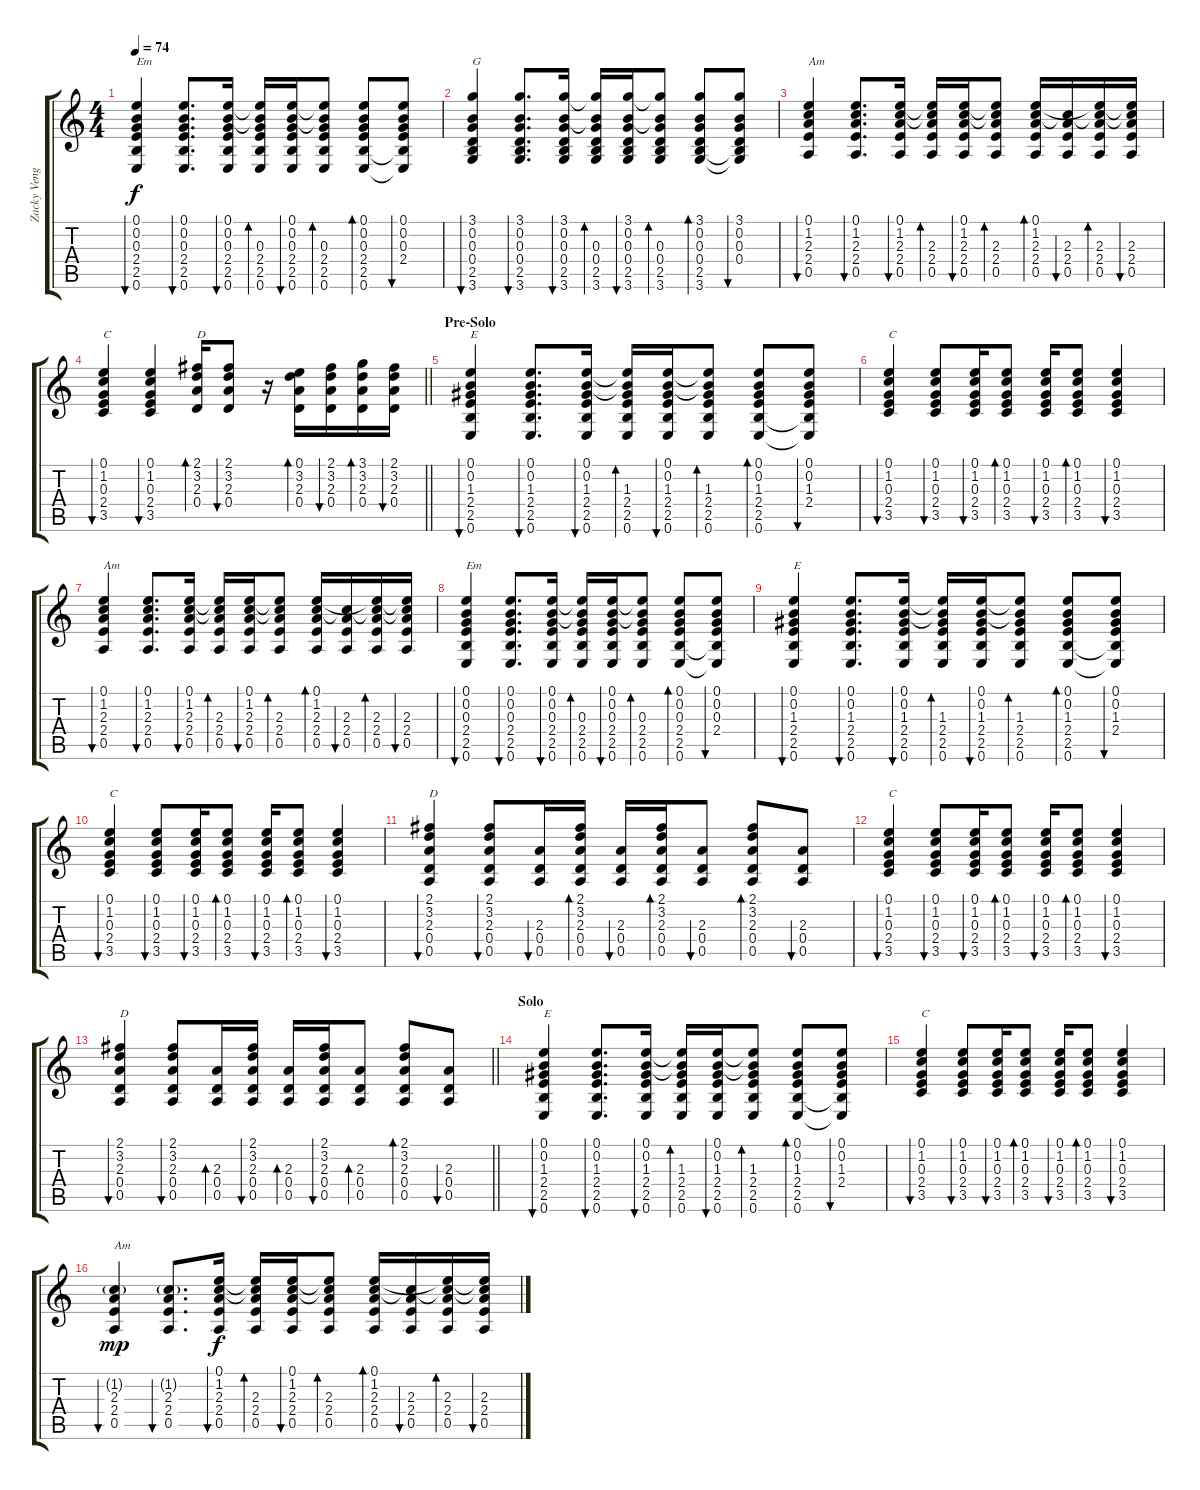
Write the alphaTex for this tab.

\track ("Zacky Vengeance" "Zacky Veng") {instrument acousticguitarsteel}
\staff {score tabs}
\tuning (E4 B3 G3 D3 A2 E2) {hide}
\ts (4 4)
\tempo 74
\clef g2
\ks c
(0.1 0.2 0.3 2.4 2.5 0.6).4{bu 60 txt "Em" dy f} (0.1 0.2 0.3 2.4 2.5 0.6).8{d bu 60} (0.1 0.2 0.3 2.4 2.5 0.6).16{bu 60} (0.1{t} 0.2{t} 0.3 2.4 2.5 0.6).16{bd 60} (0.1 0.2 0.3 2.4 2.5 0.6).16{bu 60} (0.1{t} 0.2{t} 0.3 2.4 2.5 0.6).8{bd 60} (0.1 0.2 0.3 2.4 2.5 0.6).8{bd 60} (0.1 0.2 0.3 2.4 2.5{t} 0.6{t}).8{bu 60} |
(3.1 0.2 0.3 0.4 2.5 3.6).4{bu 60 txt "G"} (3.1 0.2 0.3 0.4 2.5 3.6).8{d bu 60} (3.1 0.2 0.3 0.4 2.5 3.6).16{bu 60} (3.1{t} 0.2{t} 0.3 0.4 2.5 3.6).16{bd 60} (3.1 0.2 0.3 0.4 2.5 3.6).16{bu 60} (3.1{t} 0.2{t} 0.3 0.4 2.5 3.6).8{bd 60} (3.1 0.2 0.3 0.4 2.5 3.6).8{bd 60} (3.1 0.2 0.3 0.4 2.5{t} 3.6{t}).8{bu 60} |
(0.1 1.2 2.3 2.4 0.5).4{bu 60 txt "Am"} (0.1 1.2 2.3 2.4 0.5).8{d bu 60} (0.1 1.2 2.3 2.4 0.5).16{bu 60} (0.1{t} 1.2{t} 2.3 2.4 0.5).16{bd 60} (0.1 1.2 2.3 2.4 0.5).16{bu 60} (0.1{t} 1.2{t} 2.3 2.4 0.5).8{bd 60} (0.1 1.2 2.3 2.4 0.5).16{bd 60} (1.2{t} 2.3 2.4 0.5).16{bu 60} (0.1{t} 1.2{t} 2.3 2.4 0.5).16{bd 60} (0.1{t} 1.2{t} 2.3 2.4 0.5).16{bu 60} |
\barLineRight lightlight
(0.1 1.2 0.3 2.4 3.5).4{bu 60 txt "C"} (0.1 1.2 0.3 2.4 3.5).4{bu 60} (2.1 3.2 2.3 0.4).16{bd 60 txt "D"} (2.1 3.2 2.3 0.4).8{bu 60} r.16 (0.1 3.2 2.3 0.4).16{bd 60} (2.1 3.2 2.3 0.4).16{bu 60} (3.1 3.2 2.3 0.4).16{bd 60} (2.1 3.2 2.3 0.4).16{bu 60} |
\section ("" "Pre-Solo")
(0.1 0.2 1.3 2.4 2.5 0.6).4{bu 60 txt "E"} (0.1 0.2 1.3 2.4 2.5 0.6).8{d bu 60} (0.1 0.2 1.3 2.4 2.5 0.6).16{bu 60} (0.1{t} 0.2{t} 1.3 2.4 2.5 0.6).16{bd 60} (0.1 0.2 1.3 2.4 2.5 0.6).16{bu 60} (0.1{t} 0.2{t} 1.3 2.4 2.5 0.6).8{bd 60} (0.1 0.2 1.3 2.4 2.5 0.6).8{bd 60} (0.1 0.2 1.3 2.4 2.5{t} 0.6{t}).8{bu 60} |
(0.1 1.2 0.3 2.4 3.5).4{bu 60 txt "C"} (0.1 1.2 0.3 2.4 3.5).8{bu 60} (0.1 1.2 0.3 2.4 3.5).16{bu 60} (0.1 1.2 0.3 2.4 3.5).8{bd 60} (0.1 1.2 0.3 2.4 3.5).16{bu 60} (0.1 1.2 0.3 2.4 3.5).8{bd 60} (0.1 1.2 0.3 2.4 3.5).4{bu 60} |
(0.1 1.2 2.3 2.4 0.5).4{bu 60 txt "Am"} (0.1 1.2 2.3 2.4 0.5).8{d bu 60} (0.1 1.2 2.3 2.4 0.5).16{bu 60} (0.1{t} 1.2{t} 2.3 2.4 0.5).16{bd 60} (0.1 1.2 2.3 2.4 0.5).16{bu 60} (0.1{t} 1.2{t} 2.3 2.4 0.5).8{bd 60} (0.1 1.2 2.3 2.4 0.5).16{bd 60} (1.2{t} 2.3 2.4 0.5).16{bu 60} (0.1{t} 1.2{t} 2.3 2.4 0.5).16{bd 60} (0.1{t} 1.2{t} 2.3 2.4 0.5).16{bu 60} |
(0.1 0.2 0.3 2.4 2.5 0.6).4{bu 60 txt "Em"} (0.1 0.2 0.3 2.4 2.5 0.6).8{d bu 60} (0.1 0.2 0.3 2.4 2.5 0.6).16{bu 60} (0.1{t} 0.2{t} 0.3 2.4 2.5 0.6).16{bd 60} (0.1 0.2 0.3 2.4 2.5 0.6).16{bu 60} (0.1{t} 0.2{t} 0.3 2.4 2.5 0.6).8{bd 60} (0.1 0.2 0.3 2.4 2.5 0.6).8{bd 60} (0.1 0.2 0.3 2.4 2.5{t} 0.6{t}).8{bu 60} |
(0.1 0.2 1.3 2.4 2.5 0.6).4{bu 60 txt "E"} (0.1 0.2 1.3 2.4 2.5 0.6).8{d bu 60} (0.1 0.2 1.3 2.4 2.5 0.6).16{bu 60} (0.1{t} 0.2{t} 1.3 2.4 2.5 0.6).16{bd 60} (0.1 0.2 1.3 2.4 2.5 0.6).16{bu 60} (0.1{t} 0.2{t} 1.3 2.4 2.5 0.6).8{bd 60} (0.1 0.2 1.3 2.4 2.5 0.6).8{bd 60} (0.1 0.2 1.3 2.4 2.5{t} 0.6{t}).8{bu 60} |
(0.1 1.2 0.3 2.4 3.5).4{bu 60 txt "C"} (0.1 1.2 0.3 2.4 3.5).8{bu 60} (0.1 1.2 0.3 2.4 3.5).16{bu 60} (0.1 1.2 0.3 2.4 3.5).8{bd 60} (0.1 1.2 0.3 2.4 3.5).16{bu 60} (0.1 1.2 0.3 2.4 3.5).8{bd 60} (0.1 1.2 0.3 2.4 3.5).4{bu 60} |
(2.1 3.2 2.3 0.4 0.5).4{bu 60 txt "D"} (2.1 3.2 2.3 0.4 0.5).8{bu 60} (2.3 0.4 0.5).16{bu 60} (2.1 3.2 2.3 0.4 0.5).16{bd 60} (2.3 0.4 0.5).16{bu 60} (2.1 3.2 2.3 0.4 0.5).16{bd 60} (2.3 0.4 0.5).8{bu 60} (2.1 3.2 2.3 0.4 0.5).8{bd 60} (2.3 0.4 0.5).8{bu 60} |
(0.1 1.2 0.3 2.4 3.5).4{bu 60 txt "C"} (0.1 1.2 0.3 2.4 3.5).8{bu 60} (0.1 1.2 0.3 2.4 3.5).16{bu 60} (0.1 1.2 0.3 2.4 3.5).8{bd 60} (0.1 1.2 0.3 2.4 3.5).16{bu 60} (0.1 1.2 0.3 2.4 3.5).8{bd 60} (0.1 1.2 0.3 2.4 3.5).4{bu 60} |
\barLineRight lightlight
(2.1 3.2 2.3 0.4 0.5).4{bu 60 txt "D"} (2.1 3.2 2.3 0.4 0.5).8{bu 60} (2.3 0.4 0.5).16{bd 60} (2.1 3.2 2.3 0.4 0.5).16{bu 60} (2.3 0.4 0.5).16{bd 60} (2.1 3.2 2.3 0.4 0.5).16{bu 60} (2.3 0.4 0.5).8{bd 60} (2.1 3.2 2.3 0.4 0.5).8{bd 60} (2.3 0.4 0.5).8{bu 60} |
\section ("" "Solo")
(0.1 0.2 1.3 2.4 2.5 0.6).4{bu 60 txt "E"} (0.1 0.2 1.3 2.4 2.5 0.6).8{d bu 60} (0.1 0.2 1.3 2.4 2.5 0.6).16{bu 60} (0.1{t} 0.2{t} 1.3 2.4 2.5 0.6).16{bd 60} (0.1 0.2 1.3 2.4 2.5 0.6).16{bu 60} (0.1{t} 0.2{t} 1.3 2.4 2.5 0.6).8{bd 60} (0.1 0.2 1.3 2.4 2.5 0.6).8{bd 60} (0.1 0.2 1.3 2.4 2.5{t} 0.6{t}).8{bu 60} |
(0.1 1.2 0.3 2.4 3.5).4{bu 60 txt "C"} (0.1 1.2 0.3 2.4 3.5).8{bu 60} (0.1 1.2 0.3 2.4 3.5).16{bu 60} (0.1 1.2 0.3 2.4 3.5).8{bd 60} (0.1 1.2 0.3 2.4 3.5).16{bu 60} (0.1 1.2 0.3 2.4 3.5).8{bd 60} (0.1 1.2 0.3 2.4 3.5).4{bu 60} |
(1.2{g} 2.3 2.4 0.5).4{bu 60 txt "Am" dy mp} (1.2{g} 2.3 2.4 0.5).8{d bu 60} (0.1 1.2 2.3 2.4 0.5).16{bu 60 dy f} (0.1{t} 1.2{t} 2.3 2.4 0.5).16{bd 60} (0.1 1.2 2.3 2.4 0.5).16{bu 60} (0.1{t} 1.2{t} 2.3 2.4 0.5).8{bd 60} (0.1 1.2 2.3 2.4 0.5).16{bd 60} (1.2{t} 2.3 2.4 0.5).16{bu 60} (0.1{t} 1.2{t} 2.3 2.4 0.5).16{bd 60} (0.1{t} 1.2{t} 2.3 2.4 0.5).16{bu 60}
